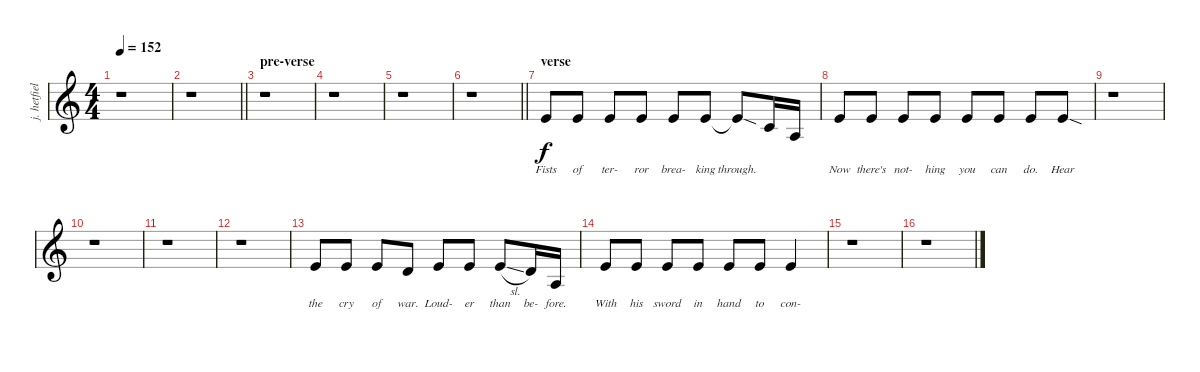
\track ("j. hetfield - vocals" "j. hetfiel") {instrument lead1square}
\staff {score}
\tuning (E4 B3 G3 D3 A2 E2) {hide}
\ts (4 4)
\tempo 152
\clef g2
\ks c
r.1{dy f} |
\barLineRight lightlight
r.1 |
\section ("" "pre-verse")
r.1 |
r.1 |
r.1 |
\barLineRight lightlight
r.1 |
\section ("" "verse")
0.1.8{lyrics (0 "Fists") lyrics (1 "") lyrics (2 "") lyrics (3 "") lyrics (4 "")} 0.1.8{lyrics (0 "of") lyrics (1 "") lyrics (2 "") lyrics (3 "") lyrics (4 "")} 0.1.8{lyrics (0 "ter-") lyrics (1 "") lyrics (2 "") lyrics (3 "") lyrics (4 "")} 0.1.8{lyrics (0 "ror") lyrics (1 "") lyrics (2 "") lyrics (3 "") lyrics (4 "")} 0.1.8{lyrics (0 "brea-") lyrics (1 "") lyrics (2 "") lyrics (3 "") lyrics (4 "")} 0.1.8{lyrics (0 "king") lyrics (1 "") lyrics (2 "") lyrics (3 "") lyrics (4 "")} 0.1{sod t}.8{lyrics (0 "through.") lyrics (1 "") lyrics (2 "") lyrics (3 "") lyrics (4 "")} 1.2.16{lyrics (0 "") lyrics (1 "") lyrics (2 "") lyrics (3 "") lyrics (4 "")} 2.3.16{lyrics (0 "") lyrics (1 "") lyrics (2 "") lyrics (3 "") lyrics (4 "")} |
0.1.8{lyrics (0 "Now") lyrics (1 "") lyrics (2 "") lyrics (3 "") lyrics (4 "")} 0.1.8{lyrics (0 "there's") lyrics (1 "") lyrics (2 "") lyrics (3 "") lyrics (4 "")} 0.1.8{lyrics (0 "not-") lyrics (1 "") lyrics (2 "") lyrics (3 "") lyrics (4 "")} 0.1.8{lyrics (0 "hing") lyrics (1 "") lyrics (2 "") lyrics (3 "") lyrics (4 "")} 0.1.8{lyrics (0 "you") lyrics (1 "") lyrics (2 "") lyrics (3 "") lyrics (4 "")} 0.1.8{lyrics (0 "can") lyrics (1 "") lyrics (2 "") lyrics (3 "") lyrics (4 "")} 0.1.8{lyrics (0 "do.") lyrics (1 "") lyrics (2 "") lyrics (3 "") lyrics (4 "")} 0.1{sod}.8{lyrics (0 "Hear") lyrics (1 "") lyrics (2 "") lyrics (3 "") lyrics (4 "")} |
r.1 |
r.1 |
r.1 |
r.1 |
0.1.8{lyrics (0 "the") lyrics (1 "") lyrics (2 "") lyrics (3 "") lyrics (4 "")} 0.1.8{lyrics (0 "cry") lyrics (1 "") lyrics (2 "") lyrics (3 "") lyrics (4 "")} 0.1.8{lyrics (0 "of") lyrics (1 "") lyrics (2 "") lyrics (3 "") lyrics (4 "")} 3.2.8{lyrics (0 "war.") lyrics (1 "") lyrics (2 "") lyrics (3 "") lyrics (4 "")} 0.1.8{lyrics (0 "Loud-") lyrics (1 "") lyrics (2 "") lyrics (3 "") lyrics (4 "")} 0.1.8{lyrics (0 "er") lyrics (1 "") lyrics (2 "") lyrics (3 "") lyrics (4 "")} 5.2{sl}.8{lyrics (0 "than") lyrics (1 "") lyrics (2 "") lyrics (3 "") lyrics (4 "")} 3.2.16{lyrics (0 "be-") lyrics (1 "") lyrics (2 "") lyrics (3 "") lyrics (4 "")} 2.3.16{lyrics (0 "fore.") lyrics (1 "") lyrics (2 "") lyrics (3 "") lyrics (4 "")} |
0.1.8{lyrics (0 "With") lyrics (1 "") lyrics (2 "") lyrics (3 "") lyrics (4 "")} 0.1.8{lyrics (0 "his") lyrics (1 "") lyrics (2 "") lyrics (3 "") lyrics (4 "")} 0.1.8{lyrics (0 "sword") lyrics (1 "") lyrics (2 "") lyrics (3 "") lyrics (4 "")} 0.1.8{lyrics (0 "in") lyrics (1 "") lyrics (2 "") lyrics (3 "") lyrics (4 "")} 0.1.8{lyrics (0 "hand") lyrics (1 "") lyrics (2 "") lyrics (3 "") lyrics (4 "")} 0.1.8{lyrics (0 "to") lyrics (1 "") lyrics (2 "") lyrics (3 "") lyrics (4 "")} 0.1.4{lyrics (0 "con-") lyrics (1 "") lyrics (2 "") lyrics (3 "") lyrics (4 "")} |
r.1 |
r.1
